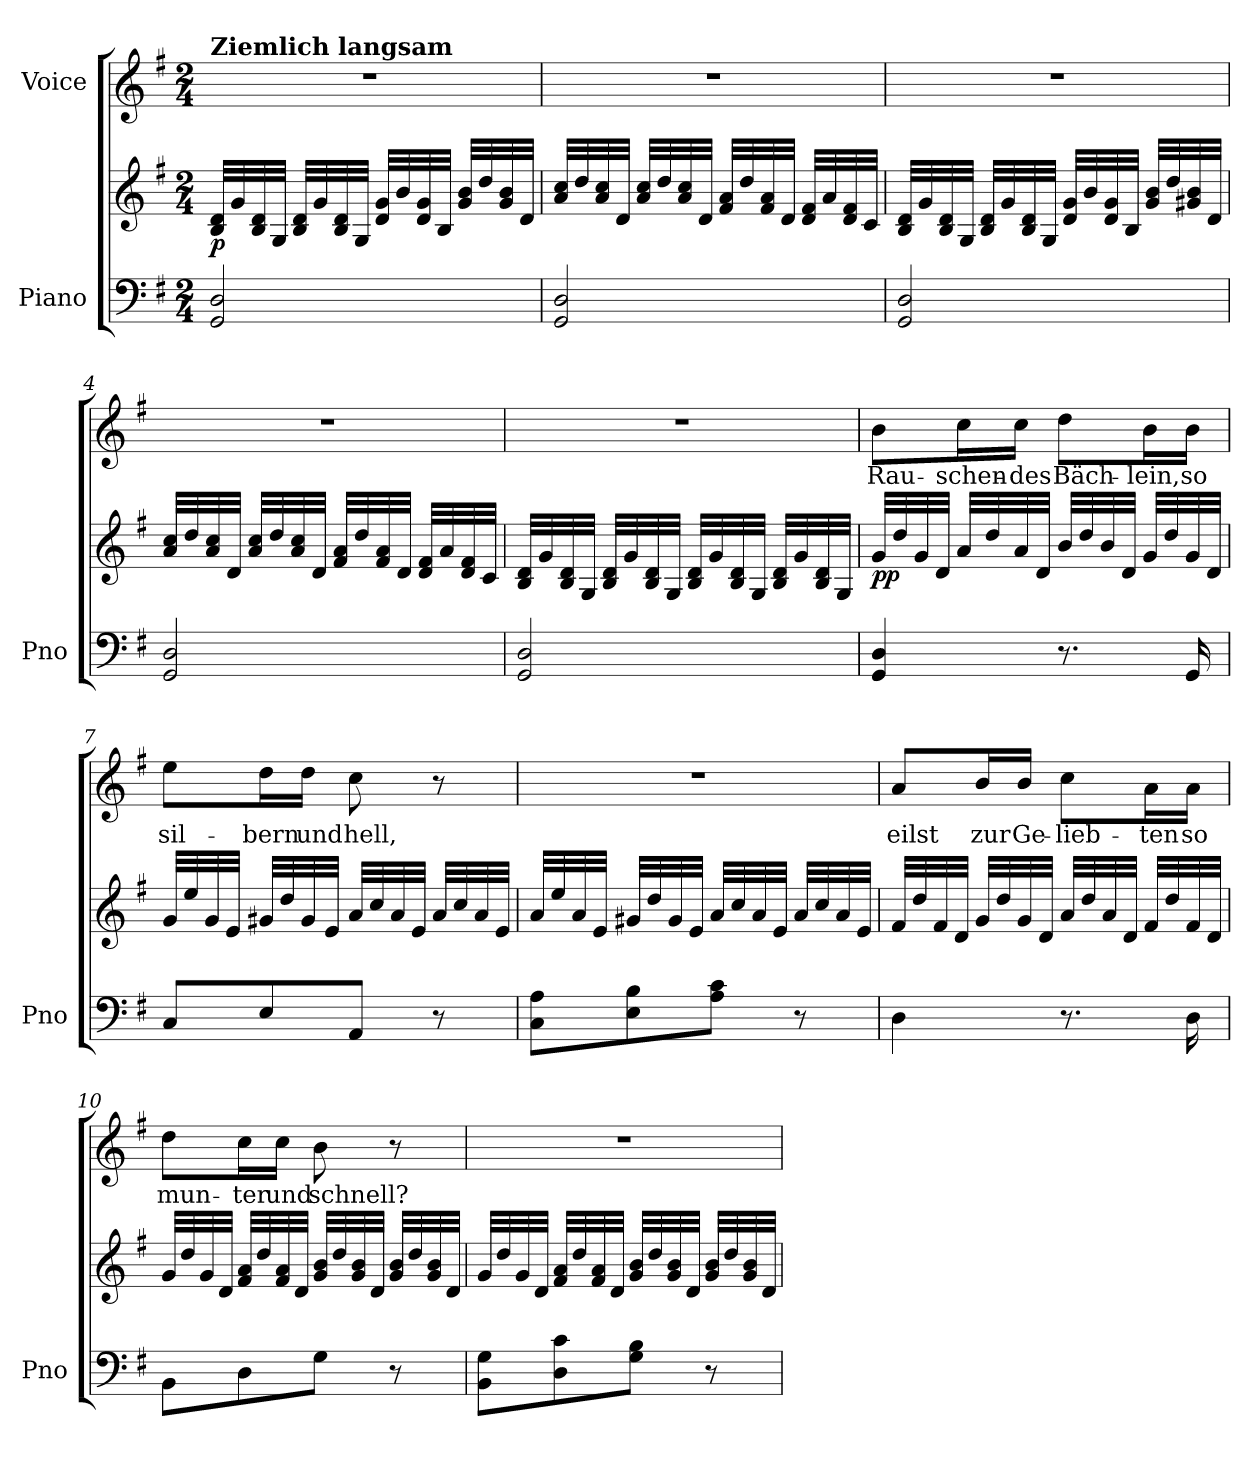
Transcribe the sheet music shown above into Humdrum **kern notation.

**kern	**kern	**dynam	**kern	**text
*part2	*part2	*part2	*part1	*part1
*staff3	*staff2	*staff2/3	*staff1	*staff1
*I"Piano	*	*	*I"Voice	*
*I'Pno	*	*	*	*
*clefF4	*clefG2	*	*clefG2	*
*k[f#]	*k[f#]	*	*k[f#]	*
*M2/4	*M2/4	*	*M2/4	*
=1	=1	=1	=1	=1
!	!	!	!LO:TX:a:B:t=Ziemlich langsam	!
!	!	!LO:DY:b	!	!
2GG/ 2D/	32B/ 32d/LLL	p	2r	.
.	32g/	.	.	.
.	32B/ 32d/	.	.	.
.	32G/JJJ	.	.	.
.	32B/ 32d/LLL	.	.	.
.	32g/	.	.	.
.	32B/ 32d/	.	.	.
.	32G/JJJ	.	.	.
.	32d/ 32g/LLL	.	.	.
.	32b/	.	.	.
.	32d/ 32g/	.	.	.
.	32B/JJJ	.	.	.
.	32g/ 32b/LLL	.	.	.
.	32dd/	.	.	.
.	32g/ 32b/	.	.	.
.	32d/JJJ	.	.	.
=2	=2	=2	=2	=2
2GG/ 2D/	32a/ 32cc/LLL	.	2r	.
.	32dd/	.	.	.
.	32a/ 32cc/	.	.	.
.	32d/JJJ	.	.	.
.	32a/ 32cc/LLL	.	.	.
.	32dd/	.	.	.
.	32a/ 32cc/	.	.	.
.	32d/JJJ	.	.	.
.	32f#/ 32a/LLL	.	.	.
.	32dd/	.	.	.
.	32f#/ 32a/	.	.	.
.	32d/JJJ	.	.	.
.	32d/ 32f#/LLL	.	.	.
.	32a/	.	.	.
.	32d/ 32f#/	.	.	.
.	32c/JJJ	.	.	.
=3	=3	=3	=3	=3
2GG/ 2D/	32B/ 32d/LLL	.	2r	.
.	32g/	.	.	.
.	32B/ 32d/	.	.	.
.	32G/JJJ	.	.	.
.	32B/ 32d/LLL	.	.	.
.	32g/	.	.	.
.	32B/ 32d/	.	.	.
.	32G/JJJ	.	.	.
.	32d/ 32g/LLL	.	.	.
.	32b/	.	.	.
.	32d/ 32g/	.	.	.
.	32B/JJJ	.	.	.
.	32g/ 32b/LLL	.	.	.
.	32dd/	.	.	.
.	32g#X/ 32b/	.	.	.
.	32d/JJJ	.	.	.
=4	=4	=4	=4	=4
2GG/ 2D/	32a/ 32cc/LLL	.	2r	.
.	32dd/	.	.	.
.	32a/ 32cc/	.	.	.
.	32d/JJJ	.	.	.
.	32a/ 32cc/LLL	.	.	.
.	32dd/	.	.	.
.	32a/ 32cc/	.	.	.
.	32d/JJJ	.	.	.
.	32f#/ 32a/LLL	.	.	.
.	32dd/	.	.	.
.	32f#/ 32a/	.	.	.
.	32d/JJJ	.	.	.
.	32d/ 32f#/LLL	.	.	.
.	32a/	.	.	.
.	32d/ 32f#/	.	.	.
.	32c/JJJ	.	.	.
=5	=5	=5	=5	=5
2GG/ 2D/	32B/ 32d/LLL	.	2r	.
.	32g/	.	.	.
.	32B/ 32d/	.	.	.
.	32G/JJJ	.	.	.
.	32B/ 32d/LLL	.	.	.
.	32g/	.	.	.
.	32B/ 32d/	.	.	.
.	32G/JJJ	.	.	.
.	32B/ 32d/LLL	.	.	.
.	32g/	.	.	.
.	32B/ 32d/	.	.	.
.	32G/JJJ	.	.	.
.	32B/ 32d/LLL	.	.	.
.	32g/	.	.	.
.	32B/ 32d/	.	.	.
.	32G/JJJ	.	.	.
=6	=6	=6	=6	=6
!	!	!LO:DY:b	!	!
4GG/ 4D/	32g/LLL	pp	8b\L	Rau-
.	32dd/	.	.	.
.	32g/	.	.	.
.	32d/JJJ	.	.	.
.	32a/LLL	.	16cc\L	-schen-
.	32dd/	.	.	.
.	32a/	.	16cc\JJ	-des
.	32d/JJJ	.	.	.
8.r	32b/LLL	.	8dd\L	Bäch-
.	32dd/	.	.	.
.	32b/	.	.	.
.	32d/JJJ	.	.	.
.	32g/LLL	.	16b\L	-lein,
.	32dd/	.	.	.
16GG/	32g/	.	16b\JJ	so
.	32d/JJJ	.	.	.
=7	=7	=7	=7	=7
8C/L	32g/LLL	.	8ee\L	sil-
.	32ee/	.	.	.
.	32g/	.	.	.
.	32e/JJJ	.	.	.
8E/	32g#X/LLL	.	16dd\L	-bern
.	32dd/	.	.	.
.	32g#/	.	16dd\JJ	und
.	32e/JJJ	.	.	.
8AA/J	32a/LLL	.	8cc\	hell,
.	32cc/	.	.	.
.	32a/	.	.	.
.	32e/JJJ	.	.	.
8r	32a/LLL	.	8r	.
.	32cc/	.	.	.
.	32a/	.	.	.
.	32e/JJJ	.	.	.
=8	=8	=8	=8	=8
8C\ 8A\L	32a/LLL	.	2r	.
.	32ee/	.	.	.
.	32a/	.	.	.
.	32e/JJJ	.	.	.
8E\ 8B\	32g#X/LLL	.	.	.
.	32dd/	.	.	.
.	32g#/	.	.	.
.	32e/JJJ	.	.	.
8A\ 8c\J	32a/LLL	.	.	.
.	32cc/	.	.	.
.	32a/	.	.	.
.	32e/JJJ	.	.	.
8r	32a/LLL	.	.	.
.	32cc/	.	.	.
.	32a/	.	.	.
.	32e/JJJ	.	.	.
=9	=9	=9	=9	=9
4D\	32f#/LLL	.	8a/L	eilst
.	32dd/	.	.	.
.	32f#/	.	.	.
.	32d/JJJ	.	.	.
.	32g/LLL	.	16b/L	zur
.	32dd/	.	.	.
.	32g/	.	16b/JJ	Ge-
.	32d/JJJ	.	.	.
8.r	32a/LLL	.	8cc\L	-lieb-
.	32dd/	.	.	.
.	32a/	.	.	.
.	32d/JJJ	.	.	.
.	32f#/LLL	.	16a\L	-ten
.	32dd/	.	.	.
16D\	32f#/	.	16a\JJ	so
.	32d/JJJ	.	.	.
=10	=10	=10	=10	=10
8BB\L	32g/LLL	.	8dd\L	mun-
.	32dd/	.	.	.
.	32g/	.	.	.
.	32d/JJJ	.	.	.
8D\	32f#/ 32a/LLL	.	16cc\L	-ter
.	32dd/	.	.	.
.	32f#/ 32a/	.	16cc\JJ	und
.	32d/JJJ	.	.	.
8G\J	32g/ 32b/LLL	.	8b\	schnell?
.	32dd/	.	.	.
.	32g/ 32b/	.	.	.
.	32d/JJJ	.	.	.
8r	32g/ 32b/LLL	.	8r	.
.	32dd/	.	.	.
.	32g/ 32b/	.	.	.
.	32d/JJJ	.	.	.
=11	=11	=11	=11	=11
8BB\ 8G\L	32g/LLL	.	2r	.
.	32dd/	.	.	.
.	32g/	.	.	.
.	32d/JJJ	.	.	.
8D\ 8c\	32f#/ 32a/LLL	.	.	.
.	32dd/	.	.	.
.	32f#/ 32a/	.	.	.
.	32d/JJJ	.	.	.
8G\ 8B\J	32g/ 32b/LLL	.	.	.
.	32dd/	.	.	.
.	32g/ 32b/	.	.	.
.	32d/JJJ	.	.	.
8r	32g/ 32b/LLL	.	.	.
.	32dd/	.	.	.
.	32g/ 32b/	.	.	.
.	32d/JJJ	.	.	.
=	=	=	=	=
*-	*-	*-	*-	*-
